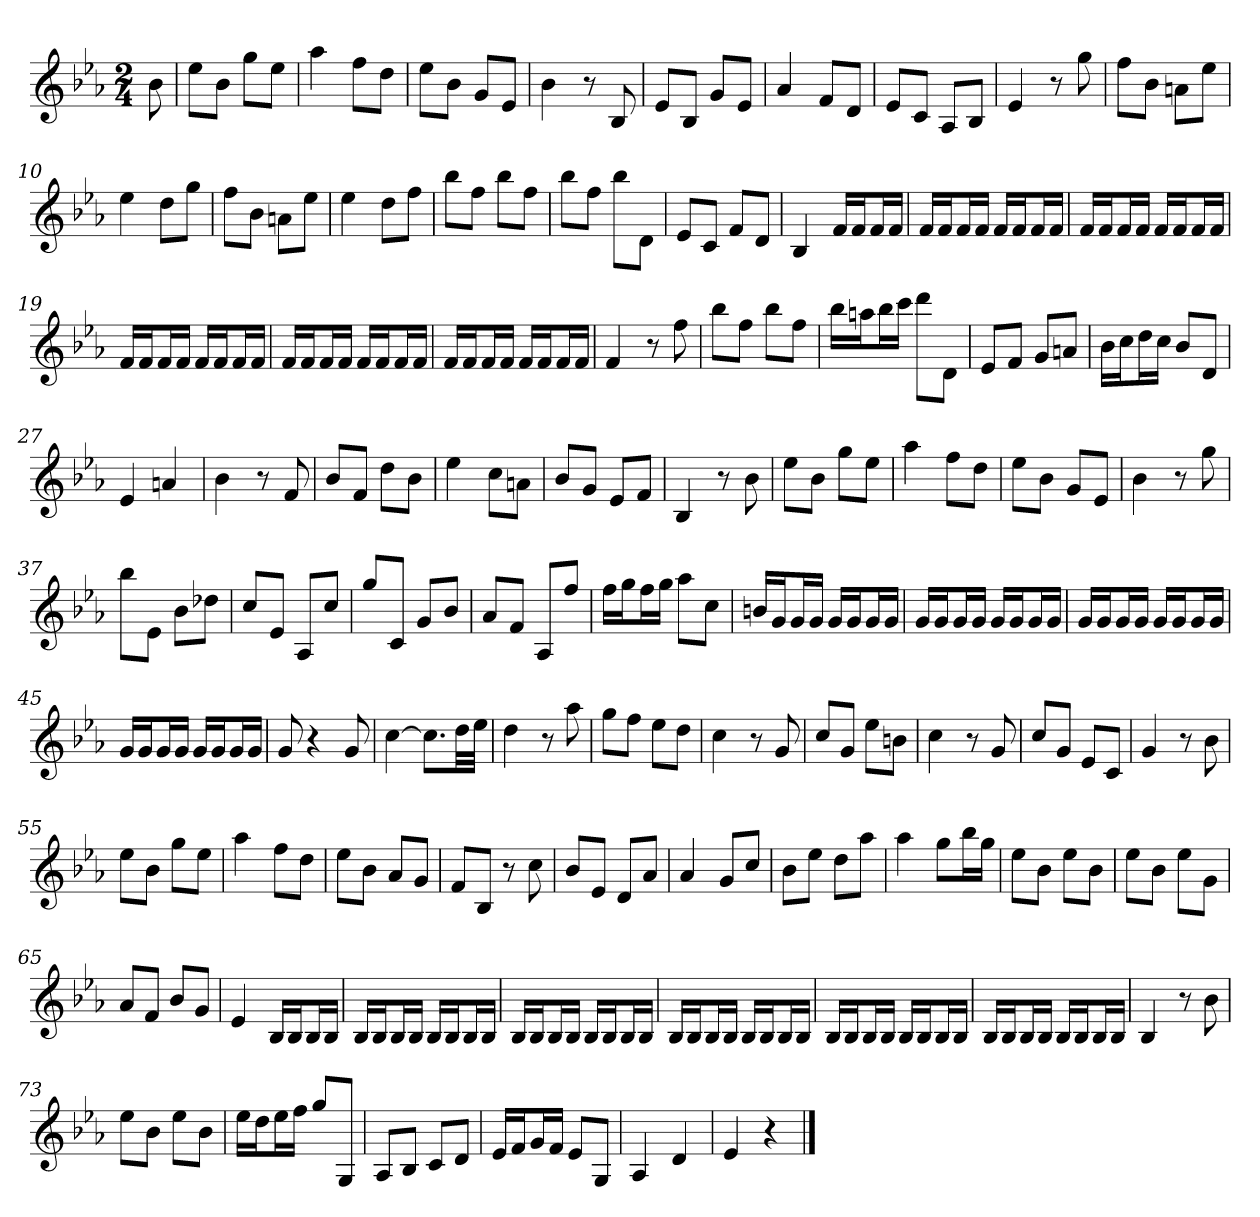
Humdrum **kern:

**kern
*part1
*staff1
*k[b-e-a-]
*E-:
*M2/4
=
8b-
=1
8ee-L
8b-J
8ggL
8ee-J
=2
4aa-
8ffL
8ddJ
=3
8ee-L
8b-J
8gL
8e-J
=4
4b-
8r
8B-
=5
8e-L
8B-J
8gL
8e-J
=6
4a-
8fL
8dJ
=7
8e-L
8cJ
8A-L
8B-J
=8
4e-
8r
8gg
=9
8ffL
8b-J
8anL
8ee-J
=10
4ee-
8ddL
8ggJ
=11
8ffL
8b-J
8anL
8ee-J
=12
4ee-
8ddL
8ffJ
=13
8bb-L
8ffJ
8bb-L
8ffJ
=14
8bb-L
8ffJ
8bb-L
8dJ
=15
8e-L
8cJ
8fL
8dJ
=16
4B-
16fLL
16fJ
16fL
16fJJ
=17
16fLL
16fJ
16fL
16fJJ
16fLL
16fJ
16fL
16fJJ
=18
16fLL
16fJ
16fL
16fJJ
16fLL
16fJ
16fL
16fJJ
=19
16fLL
16fJ
16fL
16fJJ
16fLL
16fJ
16fL
16fJJ
=20
16fLL
16fJ
16fL
16fJJ
16fLL
16fJ
16fL
16fJJ
=21
16fLL
16fJ
16fL
16fJJ
16fLL
16fJ
16fL
16fJJ
=22
4f
8r
8ff
=23
8bb-L
8ffJ
8bb-L
8ffJ
=24
16bb-LL
16aanJ
16bb-L
16cccJJ
8dddL
8dJ
=25
8e-L
8fJ
8gL
8anJ
=26
16b-LL
16ccJ
16ddL
16ccJJ
8b-L
8dJ
=27
4e-
4an
=28
4b-
8r
8f
=29
8b-L
8fJ
8ddL
8b-J
=30
4ee-
8ccL
8anJ
=31
8b-L
8gJ
8e-L
8fJ
=32
4B-
8r
8b-
=33
8ee-L
8b-J
8ggL
8ee-J
=34
4aa-
8ffL
8ddJ
=35
8ee-L
8b-J
8gL
8e-J
=36
4b-
8r
8gg
=37
8bb-L
8e-J
8b-L
8dd-XJ
=38
8ccL
8e-J
8A-L
8ccJ
=39
8ggL
8cJ
8gL
8b-J
=40
8a-L
8fJ
8A-L
8ffJ
=41
16ffLL
16ggJ
16ffL
16ggJJ
8aa-L
8ccJ
=42
16bnLL
16gJ
16gL
16gJJ
16gLL
16gJ
16gL
16gJJ
=43
16gLL
16gJ
16gL
16gJJ
16gLL
16gJ
16gL
16gJJ
=44
16gLL
16gJ
16gL
16gJJ
16gLL
16gJ
16gL
16gJJ
=45
16gLL
16gJ
16gL
16gJJ
16gLL
16gJ
16gL
16gJJ
=46
8g
4r
8g
=47
[4cc
8.ccL]
32ddLL
32ee-JJJ
=48
4dd
8r
8aa-
=49
8ggL
8ffJ
8ee-L
8ddJ
=50
4cc
8r
8g
=51
8ccL
8gJ
8ee-L
8bnJ
=52
4cc
8r
8g
=53
8ccL
8gJ
8e-L
8cJ
=54
4g
8r
8b-
=55
8ee-L
8b-J
8ggL
8ee-J
=56
4aa-
8ffL
8ddJ
=57
8ee-L
8b-J
8a-L
8gJ
=58
8fL
8B-J
8r
8cc
=59
8b-L
8e-J
8dL
8a-J
=60
4a-
8gL
8ccJ
=61
8b-L
8ee-J
8ddL
8aa-J
=62
4aa-
8ggL
16bb-L
16ggJJ
=63
8ee-L
8b-J
8ee-L
8b-J
=64
8ee-L
8b-J
8ee-L
8gJ
=65
8a-L
8fJ
8b-L
8gJ
=66
4e-
16B-LL
16B-J
16B-L
16B-JJ
=67
16B-LL
16B-J
16B-L
16B-JJ
16B-LL
16B-J
16B-L
16B-JJ
=68
16B-LL
16B-J
16B-L
16B-JJ
16B-LL
16B-J
16B-L
16B-JJ
=69
16B-LL
16B-J
16B-L
16B-JJ
16B-LL
16B-J
16B-L
16B-JJ
=70
16B-LL
16B-J
16B-L
16B-JJ
16B-LL
16B-J
16B-L
16B-JJ
=71
16B-LL
16B-J
16B-L
16B-JJ
16B-LL
16B-J
16B-L
16B-JJ
=72
4B-
8r
8b-
=73
8ee-L
8b-J
8ee-L
8b-J
=74
16ee-LL
16ddJ
16ee-L
16ffJJ
8ggL
8GJ
=75
8A-L
8B-J
8cL
8dJ
=76
16e-LL
16fJ
16gL
16fJJ
8e-L
8GJ
=77
4A-
4d
=78
4e-
4r
==
*-
